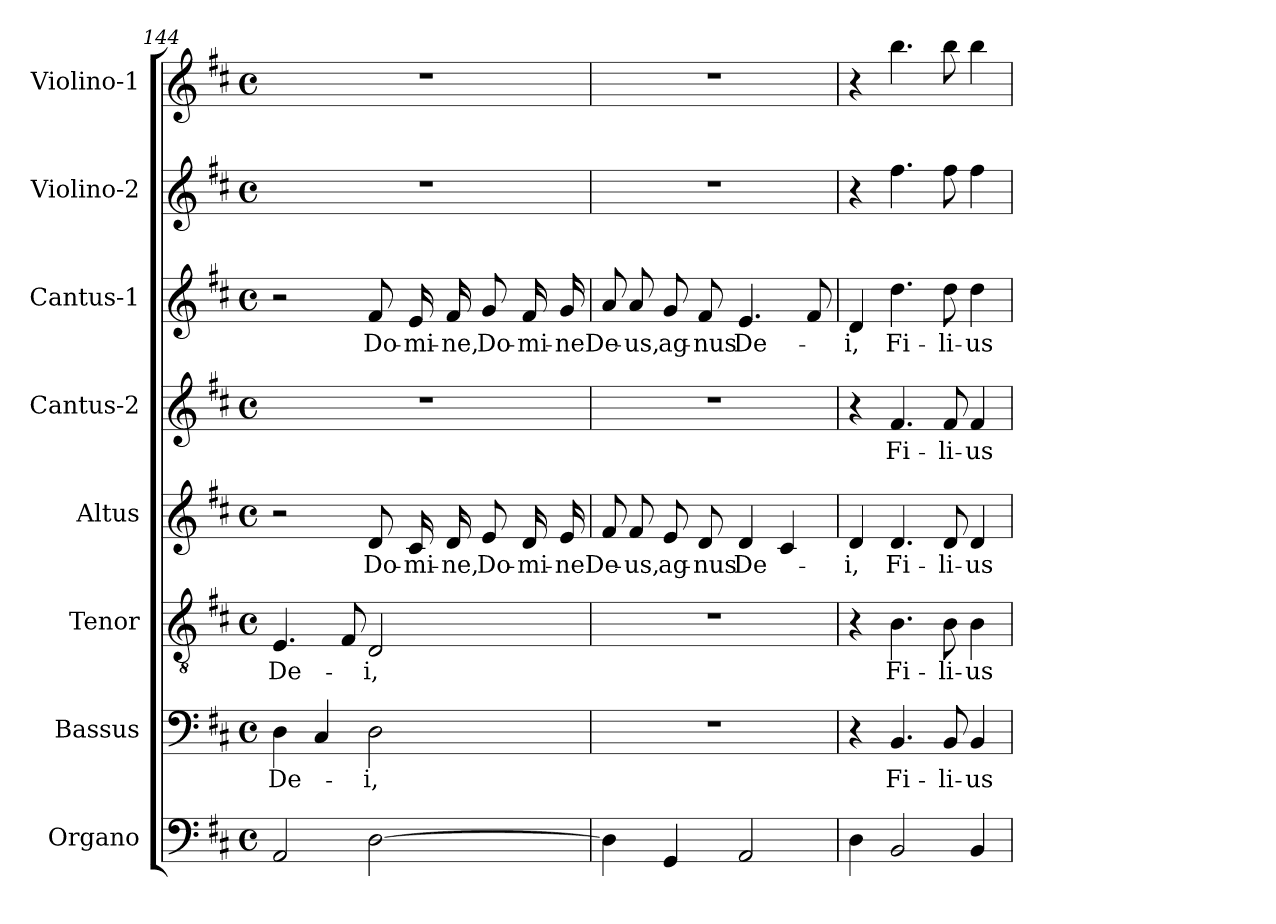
**kern	**kern	**text	**kern	**text	**kern	**text	**kern	**text	**kern	**text	**kern	**kern
*part8	*part7	*part7	*part6	*part6	*part5	*part5	*part4	*part4	*part3	*part3	*part2	*part1
*staff8	*staff7	*staff7	*staff6	*staff6	*staff5	*staff5	*staff4	*staff4	*staff3	*staff3	*staff2	*staff1
*I"Organo	*I"Bassus	*	*I"Tenor	*	*I"Altus	*	*I"Cantus-2	*	*I"Cantus-1	*	*I"Violino-2	*I"Violino-1
*I'Og	*I'B	*	*I'T	*	*I'A	*	*I'C2	*	*I'C1	*	*I'V2	*I'V1
*clefF4	*clefF4	*	*clefGv2	*	*clefG2	*	*clefG2	*	*clefG2	*	*clefG2	*clefG2
*k[f#c#]	*k[f#c#]	*	*k[f#c#]	*	*k[f#c#]	*	*k[f#c#]	*	*k[f#c#]	*	*k[f#c#]	*k[f#c#]
*D:	*D:	*	*D:	*	*D:	*	*D:	*	*D:	*	*D:	*D:
*M4/4	*M4/4	*	*M4/4	*	*M4/4	*	*M4/4	*	*M4/4	*	*M4/4	*M4/4
*met(c)	*met(c)	*	*met(c)	*	*met(c)	*	*met(c)	*	*met(c)	*	*met(c)	*met(c)
=144	=144	=144	=144	=144	=144	=144	=144	=144	=144	=144	=144	=144
!	!	!LO:LY:b	!	!	!	!	!	!	!	!	!	!
!	!	!	!	!LO:LY:b	!	!	!	!	!	!	!	!
2AA/	4D\	De-	4.E/	De-	2r	.	1r	.	2r	.	1r	1r
.	4C#/	.	.	.	.	.	.	.	.	.	.	.
.	.	.	8F#/	.	.	.	.	.	.	.	.	.
!	!	!LO:LY:b	!	!	!	!	!	!	!	!	!	!
!	!	!	!	!LO:LY:b	!	!	!	!	!	!	!	!
!	!	!	!	!	!	!LO:LY:b	!	!	!	!	!	!
!	!	!	!	!	!	!	!	!	!	!LO:LY:b	!	!
[2D\	2D\	-i,	2D/	-i,	8d/	Do-	.	.	8f#/	Do-	.	.
!	!	!	!	!	!	!LO:LY:b	!	!	!	!	!	!
!	!	!	!	!	!	!	!	!	!	!LO:LY:b	!	!
.	.	.	.	.	16c#/	-mi-	.	.	16e/	-mi-	.	.
!	!	!	!	!	!	!LO:LY:b	!	!	!	!	!	!
!	!	!	!	!	!	!	!	!	!	!LO:LY:b	!	!
.	.	.	.	.	16d/	-ne,	.	.	16f#/	-ne,	.	.
!	!	!	!	!	!	!LO:LY:b	!	!	!	!	!	!
!	!	!	!	!	!	!	!	!	!	!LO:LY:b	!	!
.	.	.	.	.	8e/	Do-	.	.	8g/	Do-	.	.
!	!	!	!	!	!	!LO:LY:b	!	!	!	!	!	!
!	!	!	!	!	!	!	!	!	!	!LO:LY:b	!	!
.	.	.	.	.	16d/	-mi-	.	.	16f#/	-mi-	.	.
!	!	!	!	!	!	!LO:LY:b	!	!	!	!	!	!
!	!	!	!	!	!	!	!	!	!	!LO:LY:b	!	!
.	.	.	.	.	16e/	-ne	.	.	16g/	-ne	.	.
=145	=145	=145	=145	=145	=145	=145	=145	=145	=145	=145	=145	=145
!	!	!	!	!	!	!LO:LY:b	!	!	!	!	!	!
!	!	!	!	!	!	!	!	!	!	!LO:LY:b	!	!
4D\]	1r	.	1r	.	8f#/	De-	1r	.	8a/	De-	1r	1r
!	!	!	!	!	!	!LO:LY:b	!	!	!	!	!	!
!	!	!	!	!	!	!	!	!	!	!LO:LY:b	!	!
.	.	.	.	.	8f#/	-us,	.	.	8a/	-us,	.	.
!	!	!	!	!	!	!LO:LY:b	!	!	!	!	!	!
!	!	!	!	!	!	!	!	!	!	!LO:LY:b	!	!
4GG/	.	.	.	.	8e/	ag-	.	.	8g/	ag-	.	.
!	!	!	!	!	!	!LO:LY:b	!	!	!	!	!	!
!	!	!	!	!	!	!	!	!	!	!LO:LY:b	!	!
.	.	.	.	.	8d/	-nus	.	.	8f#/	-nus	.	.
!	!	!	!	!	!	!LO:LY:b	!	!	!	!	!	!
!	!	!	!	!	!	!	!	!	!	!LO:LY:b	!	!
2AA/	.	.	.	.	4d/	De-	.	.	4.e/	De-	.	.
.	.	.	.	.	4c#/	.	.	.	.	.	.	.
.	.	.	.	.	.	.	.	.	8f#/	.	.	.
!!LO:PB:g=z
=146	=146	=146	=146	=146	=146	=146	=146	=146	=146	=146	=146	=146
!	!	!	!	!	!	!LO:LY:b	!	!	!	!	!	!
!	!	!	!	!	!	!	!	!	!	!LO:LY:b	!	!
4D\	4r	.	4r	.	4d/	-i,	4r	.	4d/	-i,	4r	4r
!	!	!LO:LY:b	!	!	!	!	!	!	!	!	!	!
!	!	!	!	!LO:LY:b	!	!	!	!	!	!	!	!
!	!	!	!	!	!	!LO:LY:b	!	!	!	!	!	!
!	!	!	!	!	!	!	!	!LO:LY:b	!	!	!	!
!	!	!	!	!	!	!	!	!	!	!LO:LY:b	!	!
2BB/	4.BB/	Fi-	4.B\	Fi-	4.d/	Fi-	4.f#/	Fi-	4.dd\	Fi-	4.ff#\	4.bb\
!	!	!LO:LY:b	!	!	!	!	!	!	!	!	!	!
!	!	!	!	!LO:LY:b	!	!	!	!	!	!	!	!
!	!	!	!	!	!	!LO:LY:b	!	!	!	!	!	!
!	!	!	!	!	!	!	!	!LO:LY:b	!	!	!	!
!	!	!	!	!	!	!	!	!	!	!LO:LY:b	!	!
.	8BB/	-li-	8B\	-li-	8d/	-li-	8f#/	-li-	8dd\	-li-	8ff#\	8bb\
!	!	!LO:LY:b	!	!	!	!	!	!	!	!	!	!
!	!	!	!	!LO:LY:b	!	!	!	!	!	!	!	!
!	!	!	!	!	!	!LO:LY:b	!	!	!	!	!	!
!	!	!	!	!	!	!	!	!LO:LY:b	!	!	!	!
!	!	!	!	!	!	!	!	!	!	!LO:LY:b	!	!
4BB/	4BB/	-us	4B\	-us	4d/	-us	4f#/	-us	4dd\	-us	4ff#\	4bb\
=	=	=	=	=	=	=	=	=	=	=	=	=
*-	*-	*-	*-	*-	*-	*-	*-	*-	*-	*-	*-	*-
